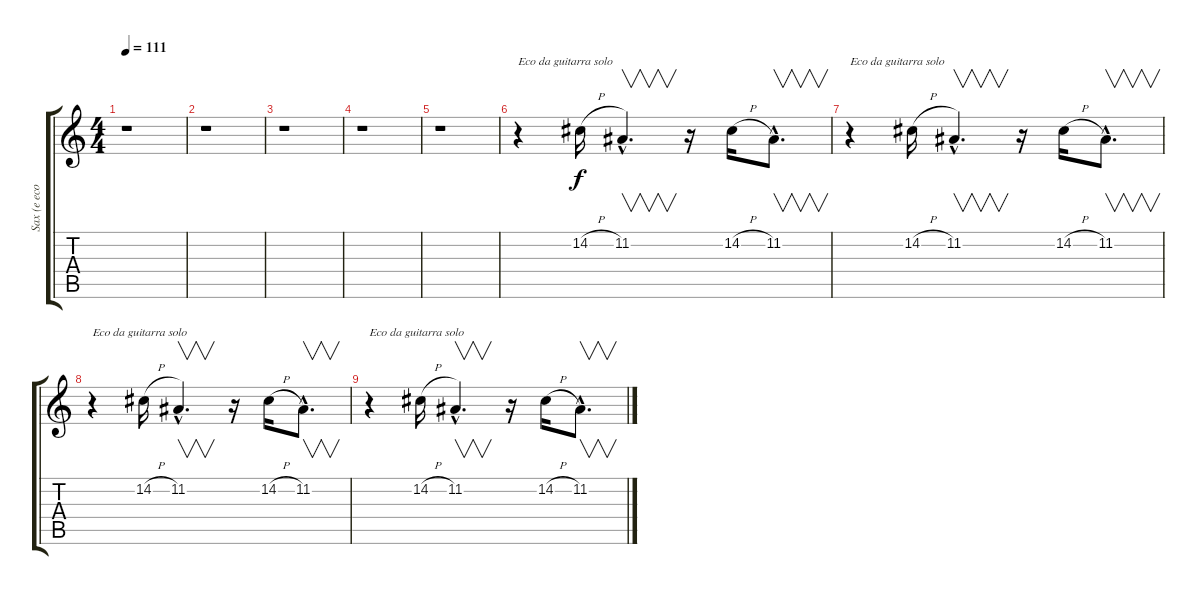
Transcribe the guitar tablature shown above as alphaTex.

\track ("Sax (e eco no fim)" "Sax (e eco") {instrument sopranosax}
\staff {score tabs}
\tuning (E4 B3 G3 D3 A2 E2) {hide}
\ts (4 4)
\tempo 111
\clef g2
\ks c
r.1{dy f} |
r.1 |
r.1 |
r.1 |
r.1 |
r.4{txt "Eco da guitarra solo" volume 5 instrument overdrivenguitar} 14.2{h}.16 11.2{hac}.4{v d} r.16 14.2{h}.16 11.2{hac}.8{v d} |
r.4{txt "Eco da guitarra solo" volume 0 instrument overdrivenguitar} 14.2{h}.16 11.2{hac}.4{v d} r.16 14.2{h}.16 11.2{hac}.8{v d} |
r.4{txt "Eco da guitarra solo"} 14.2{h}.16 11.2{hac}.4{v d} r.16 14.2{h}.16 11.2{hac}.8{v d} |
r.4{txt "Eco da guitarra solo"} 14.2{h}.16 11.2{hac}.4{v d} r.16 14.2{h}.16 11.2{hac}.8{v d}
